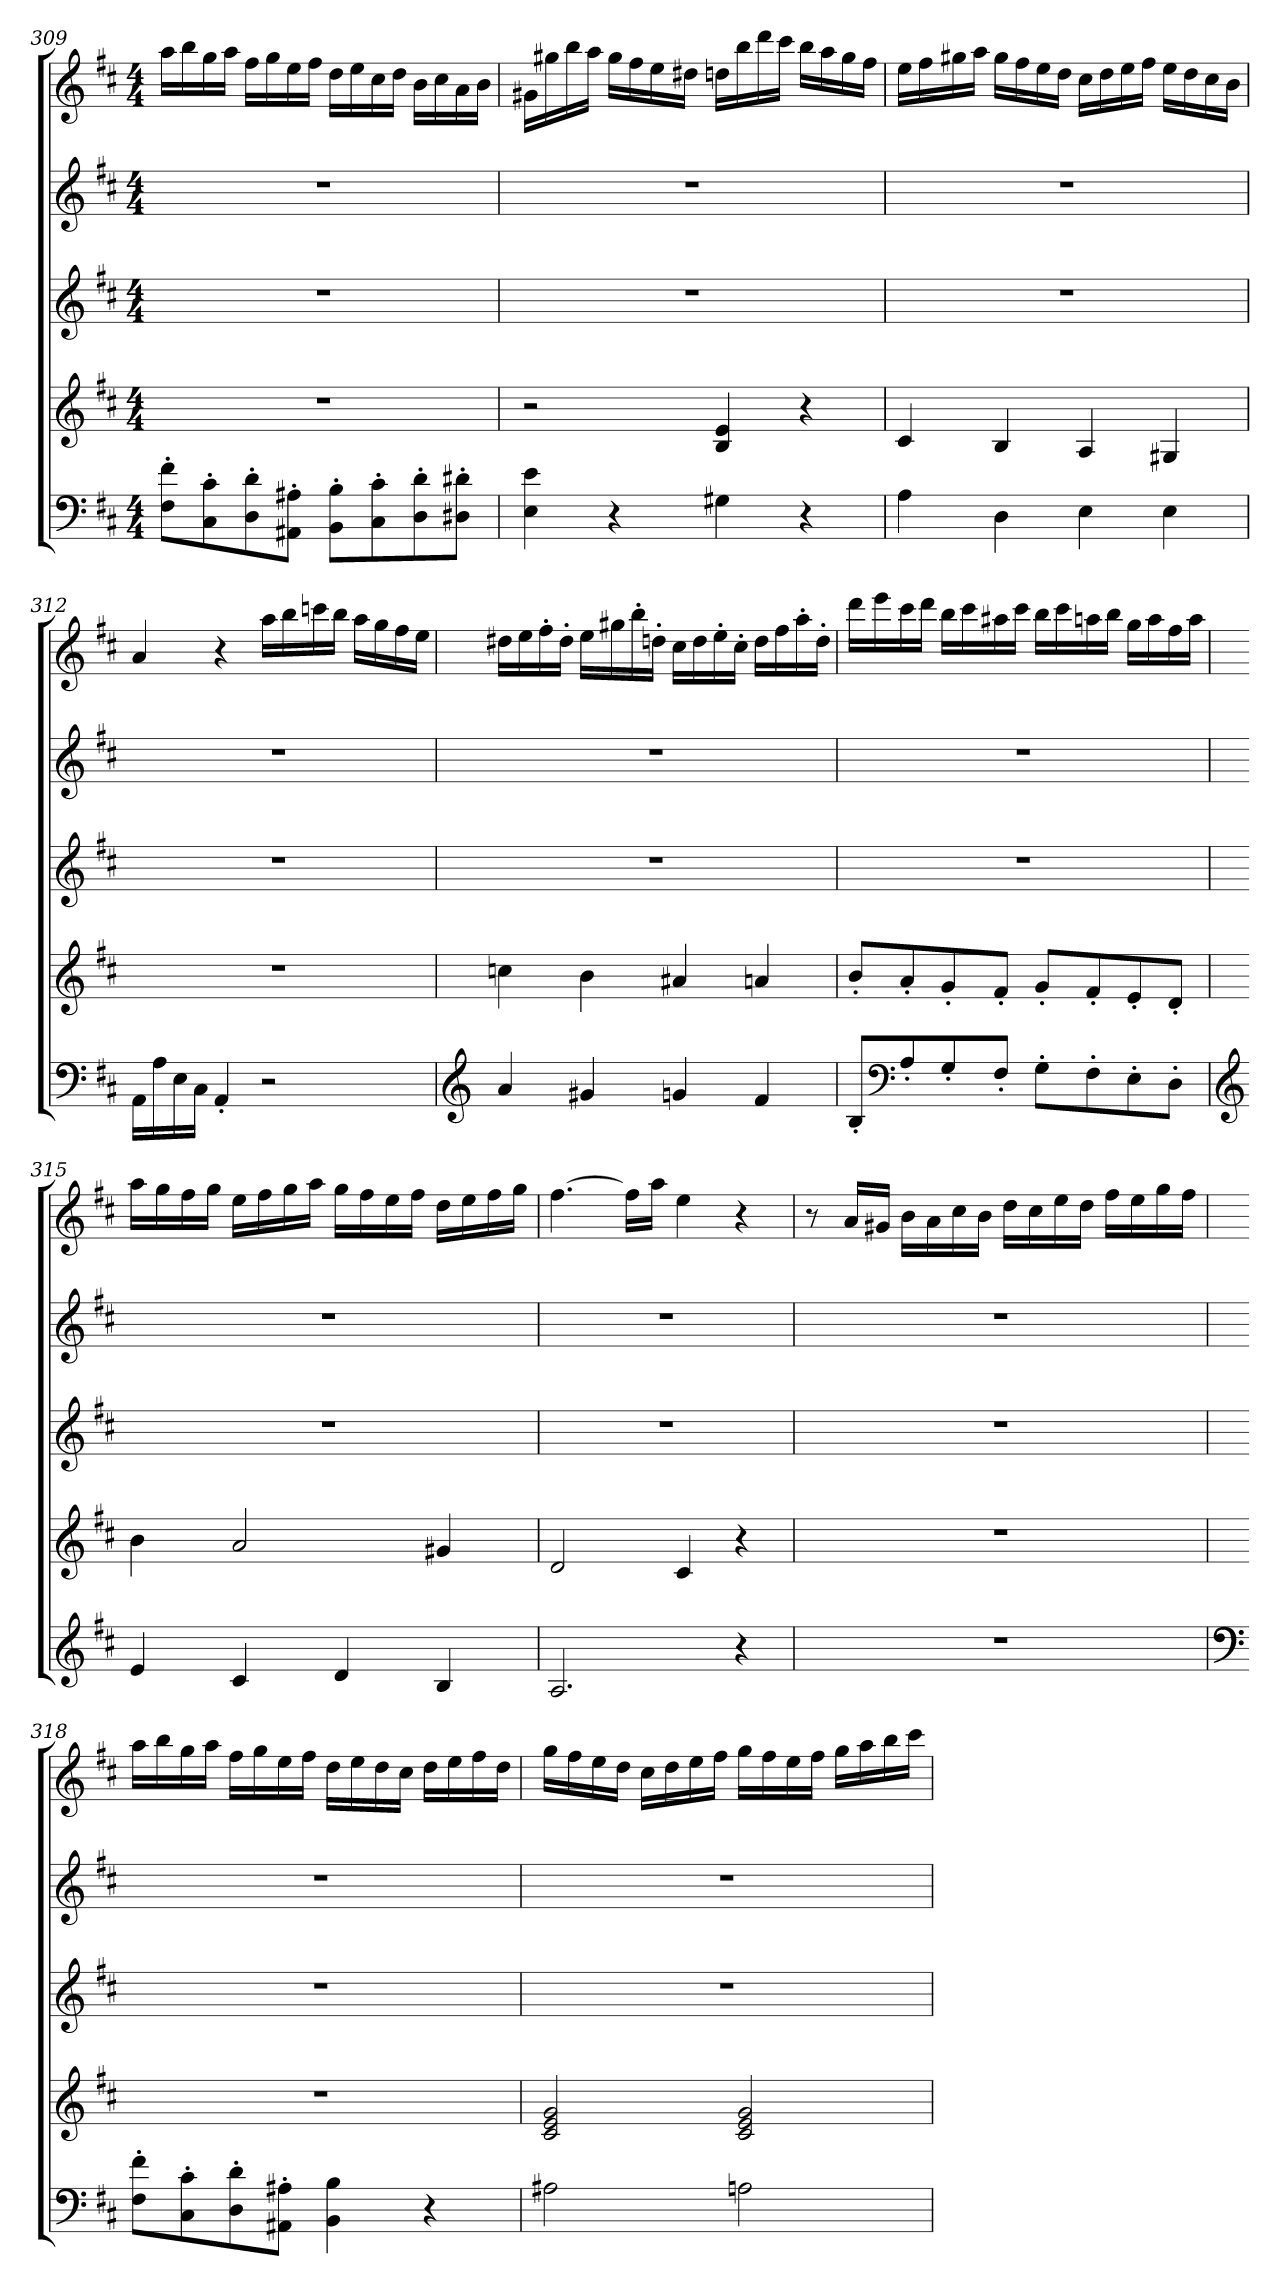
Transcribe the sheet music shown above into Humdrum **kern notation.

**kern	**kern	**kern	**kern	**kern
*part5	*part4	*part3	*part2	*part1
*staff5	*staff4	*staff3	*staff2	*staff1
!!LO:PB:g=z
*clefF4	*clefG2	*clefG2	*clefG2	*clefG2
*k[f#c#]	*k[f#c#]	*k[f#c#]	*k[f#c#]	*k[f#c#]
*M4/4	*M4/4	*M4/4	*M4/4	*M4/4
*MM118	*MM118	*MM118	*MM118	*MM118
=309	=309	=309	=309	=309
8F#\' 8f#\'L	1r	1r	1r	16aa\LL
.	.	.	.	16bb\
8C#\' 8c#\'	.	.	.	16gg\
.	.	.	.	16aa\JJ
8D\' 8d\'	.	.	.	16ff#\LL
.	.	.	.	16gg\
8AA#X\' 8A#X\'J	.	.	.	16ee\
.	.	.	.	16ff#\JJ
8BB\' 8B\'L	.	.	.	16dd\LL
.	.	.	.	16ee\
8C#\' 8c#\'	.	.	.	16cc#\
.	.	.	.	16dd\JJ
8D\' 8d\'	.	.	.	16b\LL
.	.	.	.	16cc#\
8D#X\' 8d#X\'J	.	.	.	16a\
.	.	.	.	16b\JJ
=310	=310	=310	=310	=310
*	*	*	*	*MM118
4E\ 4e\	2r	1r	1r	16g#X\LL
.	.	.	.	16gg#X\
.	.	.	.	16bb\
.	.	.	.	16aa\JJ
4r	.	.	.	16gg#\LL
.	.	.	.	16ff#\
.	.	.	.	16ee\
.	.	.	.	16dd#X\JJ
*	*	*	*	*MM118
4G#X\	4B/ 4e/	.	.	16ddn\LL
.	.	.	.	16bb\
.	.	.	.	16ddd\
.	.	.	.	16ccc#\JJ
4r	4r	.	.	16bb\LL
.	.	.	.	16aa\
.	.	.	.	16gg#\
.	.	.	.	16ff#\JJ
!!LO:LB:g=z
=311	=311	=311	=311	=311
*	*	*	*	*MM118
4A\	4c#/	1r	1r	16ee\LL
.	.	.	.	16ff#\
.	.	.	.	16gg#X\
.	.	.	.	16aa\JJ
4D\	4B/	.	.	16gg#\LL
.	.	.	.	16ff#\
.	.	.	.	16ee\
.	.	.	.	16dd\JJ
4E\	4A/	.	.	16cc#\LL
.	.	.	.	16dd\
.	.	.	.	16ee\
.	.	.	.	16ff#\JJ
4E\	4G#X/	.	.	16ee\LL
.	.	.	.	16dd\
.	.	.	.	16cc#\
.	.	.	.	16b\JJ
=312	=312	=312	=312	=312
*	*	*	*	*MM118
16AA\LL	1r	1r	1r	4a/
16A\	.	.	.	.
16E\	.	.	.	.
16C#\JJ	.	.	.	.
*	*	*	*	*MM111
4AA'/	.	.	.	4r
*	*	*	*	*MM118
2r	.	.	.	16aa\LL
.	.	.	.	16bb\
.	.	.	.	16cccn\
.	.	.	.	16bb\JJ
.	.	.	.	16aa\LL
.	.	.	.	16gg\
.	.	.	.	16ff#\
.	.	.	.	16ee\JJ
!!LO:PB:g=z
=313	=313	=313	=313	=313
*clefG2	*	*	*	*
*	*	*	*	*MM118
4a/	4ccn\	1r	1r	16dd#X\LL
.	.	.	.	16ee\
.	.	.	.	16ff#'\
.	.	.	.	16dd#'\JJ
4g#X/	4b\	.	.	16ee\LL
.	.	.	.	16gg#X\
.	.	.	.	16bb'\
.	.	.	.	16ddn'\JJ
4gn/	4a#X/	.	.	16cc#\LL
.	.	.	.	16dd\
.	.	.	.	16ee'\
.	.	.	.	16cc#'\JJ
4f#/	4an/	.	.	16dd\LL
.	.	.	.	16ff#\
.	.	.	.	16aa'\
.	.	.	.	16dd'\JJ
=314	=314	=314	=314	=314
*	*	*	*	*MM118
8B'/L	8b'/L	1r	1r	16ddd\LL
.	.	.	.	16eee\
*clefF4	*	*	*	*
8A'/	8a'/	.	.	16ccc#\
.	.	.	.	16ddd\JJ
8G'/	8g'/	.	.	16bb\LL
.	.	.	.	16ccc#\
8F#'/J	8f#'/J	.	.	16aa#X\
.	.	.	.	16ccc#\JJ
8G'\L	8g'/L	.	.	16bb\LL
.	.	.	.	16ccc#\
8F#'\	8f#'/	.	.	16aan\
.	.	.	.	16bb\JJ
8E'\	8e'/	.	.	16gg\LL
.	.	.	.	16aa\
8D'\J	8d'/J	.	.	16ff#\
.	.	.	.	16aa\JJ
!!LO:LB:g=z
=315	=315	=315	=315	=315
*clefG2	*	*	*	*
*	*	*	*	*MM118
4e/	4b\	1r	1r	16aa\LL
.	.	.	.	16gg\
.	.	.	.	16ff#\
.	.	.	.	16gg\JJ
4c#/	2a/	.	.	16ee\LL
.	.	.	.	16ff#\
.	.	.	.	16gg\
.	.	.	.	16aa\JJ
4d/	.	.	.	16gg\LL
.	.	.	.	16ff#\
.	.	.	.	16ee\
.	.	.	.	16ff#\JJ
4B/	4g#X/	.	.	16dd\LL
.	.	.	.	16ee\
.	.	.	.	16ff#\
.	.	.	.	16gg\JJ
=316	=316	=316	=316	=316
*	*	*	*	*MM118
2.A/	2d/	1r	1r	[4.ff#\
.	.	.	.	16ff#\LL]
.	.	.	.	16aa\JJ
.	4c#/	.	.	4ee\
4r	4r	.	.	4r
=317	=317	=317	=317	=317
*	*	*	*	*MM118
1r	1r	1r	1r	8r
.	.	.	.	16a/LL
.	.	.	.	16g#X/JJ
.	.	.	.	16b\LL
.	.	.	.	16a\
.	.	.	.	16cc#\
.	.	.	.	16b\JJ
.	.	.	.	16dd\LL
.	.	.	.	16cc#\
.	.	.	.	16ee\
.	.	.	.	16dd\JJ
.	.	.	.	16ff#\LL
.	.	.	.	16ee\
.	.	.	.	16gg\
.	.	.	.	16ff#\JJ
!!LO:PB:g=z
=318	=318	=318	=318	=318
*clefF4	*	*	*	*
*	*	*	*	*MM118
8F#\' 8f#\'L	1r	1r	1r	16aa\LL
.	.	.	.	16bb\
8C#\' 8c#\'	.	.	.	16gg\
.	.	.	.	16aa\JJ
8D\' 8d\'	.	.	.	16ff#\LL
.	.	.	.	16gg\
8AA#X\' 8A#X\'J	.	.	.	16ee\
.	.	.	.	16ff#\JJ
4BB\ 4B\	.	.	.	16dd\LL
.	.	.	.	16ee\
.	.	.	.	16dd\
.	.	.	.	16cc#\JJ
4r	.	.	.	16dd\LL
.	.	.	.	16ee\
.	.	.	.	16ff#\
.	.	.	.	16dd\JJ
=319	=319	=319	=319	=319
*	*	*	*	*MM118
2A#X\	2c#/ 2e/ 2g/	1r	1r	16gg\LL
.	.	.	.	16ff#\
.	.	.	.	16ee\
.	.	.	.	16dd\JJ
.	.	.	.	16cc#\LL
.	.	.	.	16dd\
.	.	.	.	16ee\
.	.	.	.	16ff#\JJ
*	*	*	*	*MM118
2An\	2c#/ 2e/ 2g/	.	.	16gg\LL
.	.	.	.	16ff#\
.	.	.	.	16ee\
.	.	.	.	16ff#\JJ
.	.	.	.	16gg\LL
.	.	.	.	16aa\
.	.	.	.	16bb\
.	.	.	.	16ccc#\JJ
=	=	=	=	=
*-	*-	*-	*-	*-
